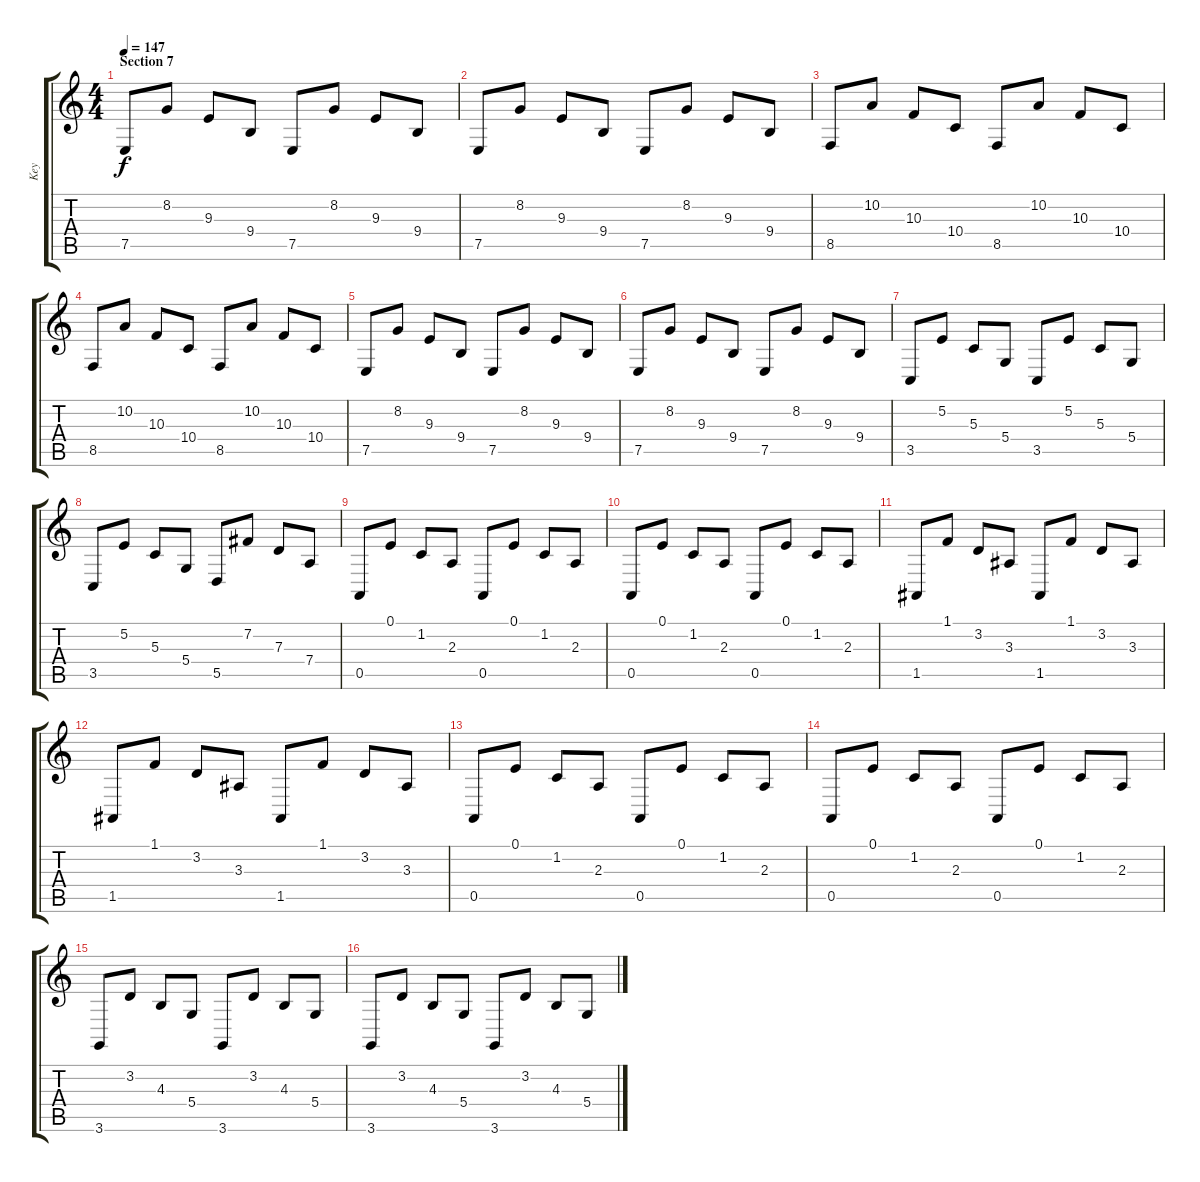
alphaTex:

\track ("Key" "Key") {instrument synthbrass1}
\staff {score tabs}
\tuning (E4 B3 G3 D3 A2 E2) {hide}
\ts (4 4)
\section ("" "Section 7")
\tempo 147
\clef g2
\ks c
7.5.8{dy f} 8.2.8 9.3.8 9.4.8 7.5.8 8.2.8 9.3.8 9.4.8 |
7.5.8 8.2.8 9.3.8 9.4.8 7.5.8 8.2.8 9.3.8 9.4.8 |
8.5.8 10.2.8 10.3.8 10.4.8 8.5.8 10.2.8 10.3.8 10.4.8 |
8.5.8 10.2.8 10.3.8 10.4.8 8.5.8 10.2.8 10.3.8 10.4.8 |
7.5.8 8.2.8 9.3.8 9.4.8 7.5.8 8.2.8 9.3.8 9.4.8 |
7.5.8 8.2.8 9.3.8 9.4.8 7.5.8 8.2.8 9.3.8 9.4.8 |
3.5.8 5.2.8 5.3.8 5.4.8 3.5.8 5.2.8 5.3.8 5.4.8 |
3.5.8 5.2.8 5.3.8 5.4.8 5.5.8 7.2.8 7.3.8 7.4.8 |
0.5.8 0.1.8 1.2.8 2.3.8 0.5.8 0.1.8 1.2.8 2.3.8 |
0.5.8 0.1.8 1.2.8 2.3.8 0.5.8 0.1.8 1.2.8 2.3.8 |
1.5.8 1.1.8 3.2.8 3.3.8 1.5.8 1.1.8 3.2.8 3.3.8 |
1.5.8 1.1.8 3.2.8 3.3.8 1.5.8 1.1.8 3.2.8 3.3.8 |
0.5.8 0.1.8 1.2.8 2.3.8 0.5.8 0.1.8 1.2.8 2.3.8 |
0.5.8 0.1.8 1.2.8 2.3.8 0.5.8 0.1.8 1.2.8 2.3.8 |
3.6.8 3.2.8 4.3.8 5.4.8 3.6.8 3.2.8 4.3.8 5.4.8 |
3.6.8 3.2.8 4.3.8 5.4.8 3.6.8 3.2.8 4.3.8 5.4.8
